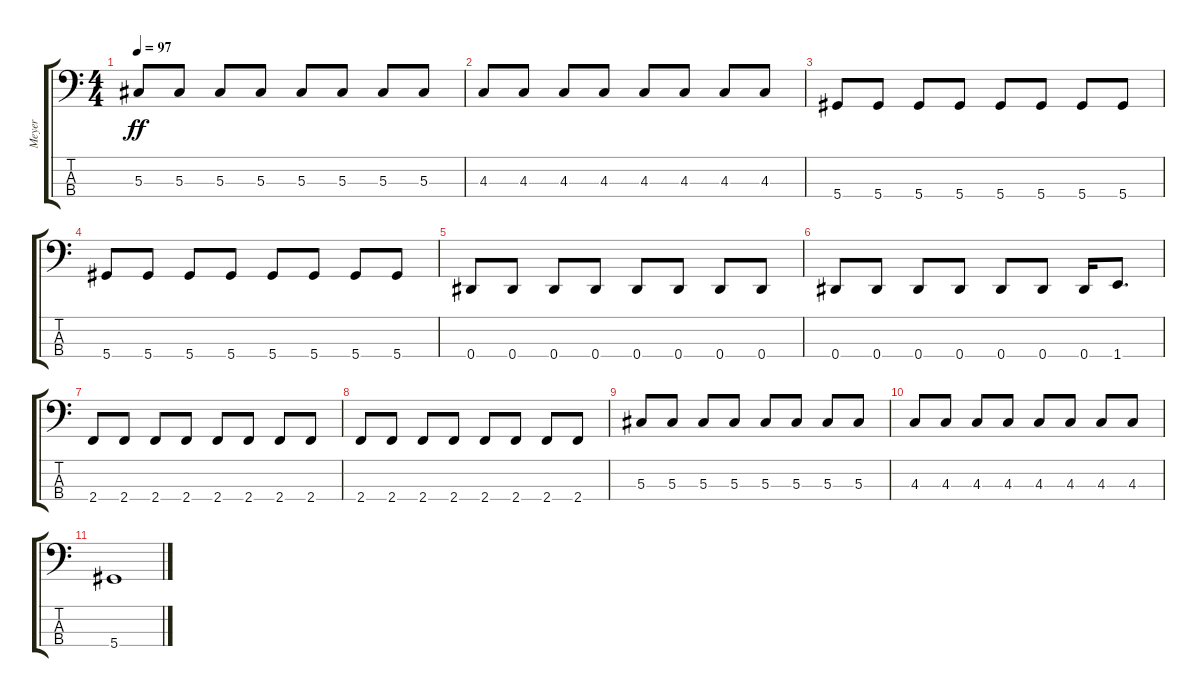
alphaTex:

\track ("Meyer" "Meyer") {instrument electricbassfinger}
\staff {score tabs}
\tuning (Gb2 Db2 Ab1 Eb1) {hide}
\ts (4 4)
\tempo 97
\clef f4
\ks c
5.3.8{dy ff} 5.3.8 5.3.8 5.3.8 5.3.8 5.3.8 5.3.8 5.3.8 |
4.3.8 4.3.8 4.3.8 4.3.8 4.3.8 4.3.8 4.3.8 4.3.8 |
5.4.8 5.4.8 5.4.8 5.4.8 5.4.8 5.4.8 5.4.8 5.4.8 |
5.4.8 5.4.8 5.4.8 5.4.8 5.4.8 5.4.8 5.4.8 5.4.8 |
0.4.8 0.4.8 0.4.8 0.4.8 0.4.8 0.4.8 0.4.8 0.4.8 |
0.4.8 0.4.8 0.4.8 0.4.8 0.4.8 0.4.8 0.4.16 1.4.8{d} |
2.4.8 2.4.8 2.4.8 2.4.8 2.4.8 2.4.8 2.4.8 2.4.8 |
2.4.8 2.4.8 2.4.8 2.4.8 2.4.8 2.4.8 2.4.8 2.4.8 |
5.3.8 5.3.8 5.3.8 5.3.8 5.3.8 5.3.8 5.3.8 5.3.8 |
4.3.8 4.3.8 4.3.8 4.3.8 4.3.8 4.3.8 4.3.8 4.3.8 |
5.4.1
